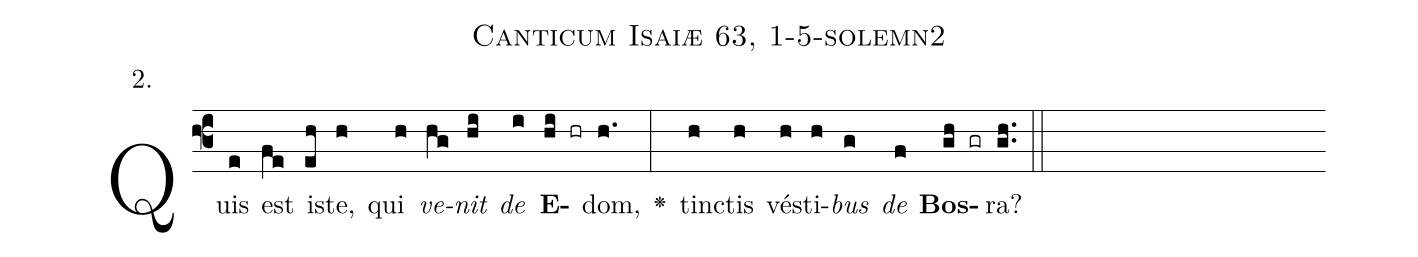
name: Canticum Isaiæ 63, 1-5-solemn2;
annotation: 2.;
%%
(f3)Quis(e) est(fe) i(eh)ste,(h) qui(h) <i>ve</i>(hg)<i>nit</i>(hi) <i>de</i>(i) <b>E</b>(hi hr)dom,(h.) <v>\greheightstar</v>(:) tin(h)ctis(h) vé(h)sti(h)<i>bus</i>(g) <i>de</i>(f) <b>Bos</b>(gh gr)ra?(gh..) (::)


%E(h) u(h) o(g) u(f) a(gh) e.(gh..) (::)
